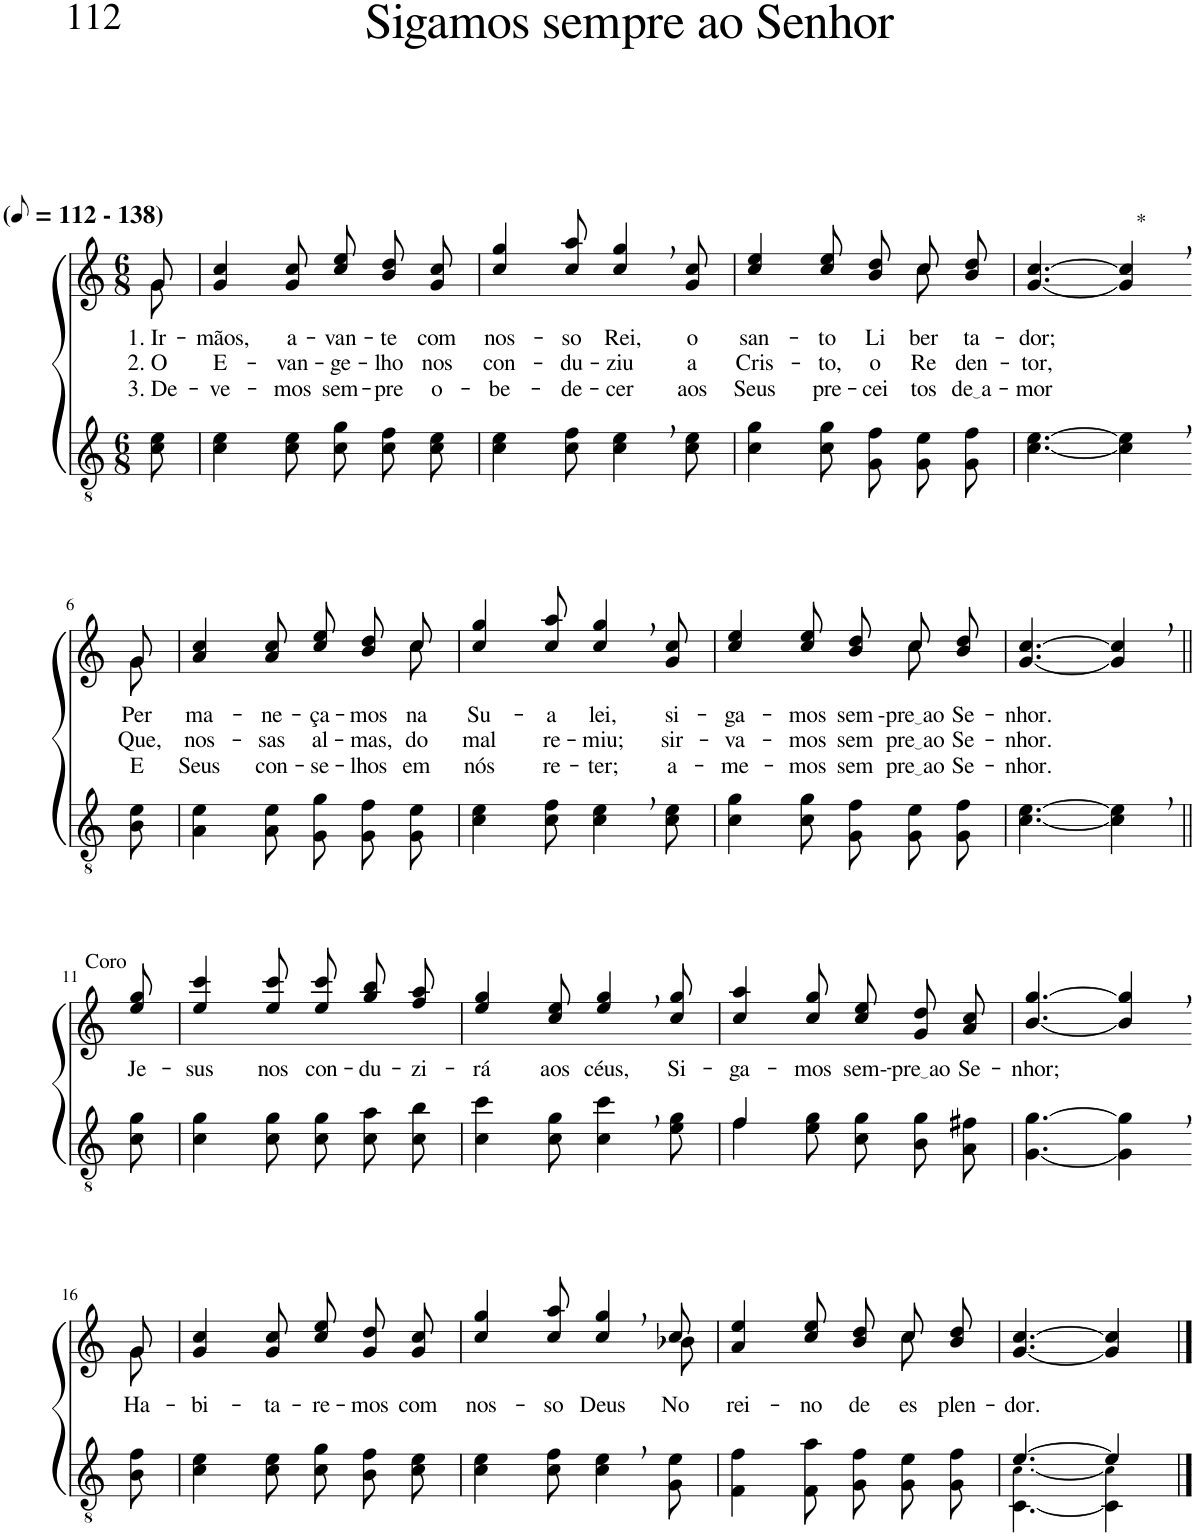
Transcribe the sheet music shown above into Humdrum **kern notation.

**kern	**kern	**text	**text	**text
*part2	*part1	*part1	*part1	*part1
*staff2	*staff1	*staff1	*staff1	*staff1
*I"Parte III e IV	*I"Parte I e II	*	*	*
*clefGv2	*clefG2	*	*	*
*Trd5c9	*Trd5c9	*	*	*
*k[]	*k[]	*	*	*
*M6/8	*M6/8	*	*	*
*MM56	*MM56	*	*	*
=1	=1	=1	=1	=1
*	*^	*	*	*
!	!LO:TX:a:B:t=(	!	!	!	!
!	!LO:TX:a:B:t=- 138)	!	!	!	!
!	!	!	!LO:LY:b	!LO:LY:b	!LO:LY:b
8c\ 8e\	8g/	8g\	1. Ir-	2. O	3. De-
=2	=2	=2	=2	=2	=2
!	!	!	!LO:LY:b	!LO:LY:b	!LO:LY:b
*	*v	*v	*	*	*
4c\ 4e\	4g/ 4cc/	-mãos,	E-	-ve-
!	!	!LO:LY:b	!LO:LY:b	!LO:LY:b
8c\ 8e\	8g/ 8cc/	a-	-van-	-mos
!	!	!LO:LY:b	!LO:LY:b	!LO:LY:b
8c\ 8g\L	8cc\ 8ee\L	-van-	-ge-	sem-
!	!	!LO:LY:b	!LO:LY:b	!LO:LY:b
8c\ 8f\	8b\ 8dd\	-te	-lho	-pre
!	!	!LO:LY:b	!LO:LY:b	!LO:LY:b
8c\ 8e\J	8g\ 8cc\J	com	nos	o-
=3	=3	=3	=3	=3
!	!	!LO:LY:b	!LO:LY:b	!LO:LY:b
4c\ 4e\	4cc/ 4gg/	nos-	con-	-be-
!	!	!LO:LY:b	!LO:LY:b	!LO:LY:b
8c\ 8f\	8cc/ 8aa/	-so	-du-	-de-
!	!	!LO:LY:b	!LO:LY:b	!LO:LY:b
4c\, 4e\,	4cc/, 4gg/,	Rei,	-ziu	-cer
!	!	!LO:LY:b	!LO:LY:b	!LO:LY:b
8c\ 8e\	8g/ 8cc/	o	a	aos
=4	=4	=4	=4	=4
!	!	!LO:LY:b	!LO:LY:b	!LO:LY:b
*	*^	*	*	*
4c\ 4g\	4cc/ 4ee/	2ryy	san-	Cris-	Seus
!	!	!	!LO:LY:b	!LO:LY:b	!LO:LY:b
8c\ 8g\	8cc/ 8ee/	.	-to	-to,	pre-
!	!	!	!LO:LY:b	!LO:LY:b	!LO:LY:b
8G\ 8f\L	8b\ 8dd\L	.	Li-	o	-cei-
!	!	!	!LO:LY:b	!LO:LY:b	!LO:LY:b
8G\ 8e\	8cc\	8cc\	-ber-	Re-	-tos
!	!	!	!LO:LY:b	!LO:LY:b	!LO:LY:b
8G\ 8f\J	8b\ 8dd\J	8ryy	-ta-	-den-	de a
=5	=5	=5	=5	=5	=5
!	!	!	!LO:LY:b	!LO:LY:b	!LO:LY:b
*	*v	*v	*	*	*
[4.c\ [4.e\	[4.g/ [4.cc/	-dor;	-tor,	-mor
!	!LO:TX:a:t=*	!	!	!
4c\], 4e\],	4g/], 4cc/],	.	.	.
!!LO:LB:g=z
=6-	=6-	=6-	=6-	=6-
!	!	!LO:LY:b	!LO:LY:b	!LO:LY:b
*	*^	*	*	*
8B\ 8e\	8g\	8g/	Per-	Que,	E
=7	=7	=7	=7	=7	=7
!	!	!	!LO:LY:b	!LO:LY:b	!LO:LY:b
4A\ 4e\	2ryy	4a/ 4cc/	-ma-	nos-	Seus
!	!	!	!LO:LY:b	!LO:LY:b	!LO:LY:b
8A\ 8e\	.	8a/ 8cc/	-ne-	-sas	con-
!	!	!	!LO:LY:b	!LO:LY:b	!LO:LY:b
8G\ 8g\L	.	8cc\ 8ee\L	-ça-	al-	-se-
!	!	!	!LO:LY:b	!LO:LY:b	!LO:LY:b
8G\ 8f\	8ryy	8b\ 8dd\	-mos	-mas,	-lhos
!	!	!	!LO:LY:b	!LO:LY:b	!LO:LY:b
8G\ 8e\J	8cc\	8cc\J	na	do	em
=8	=8	=8	=8	=8	=8
!	!	!	!LO:LY:b	!LO:LY:b	!LO:LY:b
*	*v	*v	*	*	*
4c\ 4e\	4cc/ 4gg/	Su-	mal	nós
!	!	!LO:LY:b	!LO:LY:b	!LO:LY:b
8c\ 8f\	8cc/ 8aa/	-a	re-	re-
!	!	!LO:LY:b	!LO:LY:b	!LO:LY:b
4c\, 4e\,	4cc/, 4gg/,	lei,	-miu;	-ter;
!	!	!LO:LY:b	!LO:LY:b	!LO:LY:b
8c\ 8e\	8g/ 8cc/	si-	sir-	a-
=9	=9	=9	=9	=9
!	!	!LO:LY:b	!LO:LY:b	!LO:LY:b
*	*^	*	*	*
4c\ 4g\	4cc/ 4ee/	2ryy	-ga-	-va-	-me-
!	!	!	!LO:LY:b	!LO:LY:b	!LO:LY:b
8c\ 8g\	8cc/ 8ee/	.	-mos	-mos	-mos
!	!	!	!LO:LY:b	!LO:LY:b	!LO:LY:b
8G\ 8f\L	8b\ 8dd\L	.	sem-	sem-	sem-
!	!	!	!LO:LY:b	!LO:LY:b	!LO:LY:b
8G\ 8e\	8cc\	8cc\	-pre ao	pre ao	pre ao
!	!	!	!LO:LY:b	!LO:LY:b	!LO:LY:b
8G\ 8f\J	8b\ 8dd\J	8ryy	Se-	Se-	Se-
=10	=10	=10	=10	=10	=10
!	!	!	!LO:LY:b	!LO:LY:b	!LO:LY:b
*	*v	*v	*	*	*
[4.c\ [4.e\	[4.g/ [4.cc/	-nhor.	-nhor.	-nhor.
4c\], 4e\],	4g/], 4cc/],	.	.	.
!!LO:LB:g=z
=11||	=11||	=11||	=11||	=11||
!	!LO:TX:a:t=Coro	!	!	!
!	!	!LO:LY:b	!	!
8c\ 8g\	8ee/ 8gg/	Je-	.	.
=12	=12	=12	=12	=12
!	!	!LO:LY:b	!	!
4c\ 4g\	4ee/ 4ccc/	-sus	.	.
!	!	!LO:LY:b	!	!
8c\ 8g\	8ee/ 8ccc/	nos	.	.
!	!	!LO:LY:b	!	!
8c\ 8g\L	8ee\ 8ccc\L	con-	.	.
!	!	!LO:LY:b	!	!
8c\ 8a\	8gg\ 8bb\	-du-	.	.
!	!	!LO:LY:b	!	!
8c\ 8b\J	8ff\ 8aa\J	-zi-	.	.
=13	=13	=13	=13	=13
!	!	!LO:LY:b	!	!
4c\ 4cc\	4ee/ 4gg/	-rá	.	.
!	!	!LO:LY:b	!	!
8c\ 8g\	8cc/ 8ee/	aos	.	.
!	!	!LO:LY:b	!	!
4c\, 4cc\,	4ee/, 4gg/,	céus,	.	.
!	!	!LO:LY:b	!	!
8e\ 8g\	8cc/ 8gg/	Si-	.	.
=14	=14	=14	=14	=14
*^	*	*	*	*
!	!	!	!LO:LY:b	!	!
4f/	4f\	4cc/ 4aa/	-ga-	.	.
!	!	!	!LO:LY:b	!	!
2ryy	8e\ 8g\	8cc/ 8gg/	-mos	.	.
!	!	!	!LO:LY:b	!	!
.	8c\ 8g\L	8cc\ 8ee\L	sem--	.	.
!	!	!	!LO:LY:b	!	!
.	8B\ 8g\	8g\ 8dd\	pre ao	.	.
!	!	!	!LO:LY:b	!	!
.	8A\ 8f#X\J	8a\ 8cc\J	Se-	.	.
=15	=15	=15	=15	=15	=15
!	!	!	!LO:LY:b	!	!
*v	*v	*	*	*	*
[4.G\ [4.g\	[4.b/ [4.gg/	-nhor;	.	.
4G\], 4g\],	4b/], 4gg/],	.	.	.
!!LO:LB:g=z
=16-	=16-	=16-	=16-	=16-
*	*^	*	*	*
!	!	!	!LO:LY:b	!	!
8B\ 8f\	8g/	8g\	Ha-	.	.
=17	=17	=17	=17	=17	=17
!	!	!	!LO:LY:b	!	!
*	*v	*v	*	*	*
4c\ 4e\	4g/ 4cc/	-bi-	.	.
!	!	!LO:LY:b	!	!
8c\ 8e\	8g/ 8cc/	-ta-	.	.
!	!	!LO:LY:b	!	!
8c\ 8g\L	8cc\ 8ee\L	-re-	.	.
!	!	!LO:LY:b	!	!
8B\ 8f\	8g\ 8dd\	-mos	.	.
!	!	!LO:LY:b	!	!
8c\ 8e\J	8g\ 8cc\J	com	.	.
=18	=18	=18	=18	=18
!	!	!LO:LY:b	!	!
*	*^	*	*	*
4c\ 4e\	4cc/ 4gg/	8ryy	nos-	.	.
!	!	!	!LO:LY:b	!	!
*	*v	*v	*	*	*
8c\ 8f\	8cc/ 8aa/	-so	.	.
!	!	!LO:LY:b	!	!
4c\, 4e\,	4cc/, 4gg/,	Deus	.	.
*	*^	*	*	*
!	!	!	!LO:LY:b	!	!
8G\ 8e\	8cc/	8b-X\	No	.	.
=19	=19	=19	=19	=19	=19
!	!	!	!LO:LY:b	!	!
4F\ 4f\	4a/ 4ee/	2ryy	rei-	.	.
!	!	!	!LO:LY:b	!	!
8F\ 8a\	8cc/ 8ee/	.	-no	.	.
!	!	!	!LO:LY:b	!	!
8G\ 8f\L	8b\ 8dd\L	.	de	.	.
!	!	!	!LO:LY:b	!	!
8G\ 8e\	8cc\	8cc\	es-	.	.
!	!	!	!LO:LY:b	!	!
8G\ 8f\J	8b\ 8dd\J	8ryy	-plen-	.	.
=20	=20	=20	=20	=20	=20
*^	*	*	*	*	*
!	!	!	!	!LO:LY:b	!	!
*	*	*v	*v	*	*	*
[4.e/	[4.C\ [4.c!\	[4.g/ [4.cc/	-dor.	.	.
4e/]	4C\] 4c!\]	4g/] 4cc/]	.	.	.
*v	*v	*	*	*	*
==	==	==	==	==
*-	*-	*-	*-	*-
